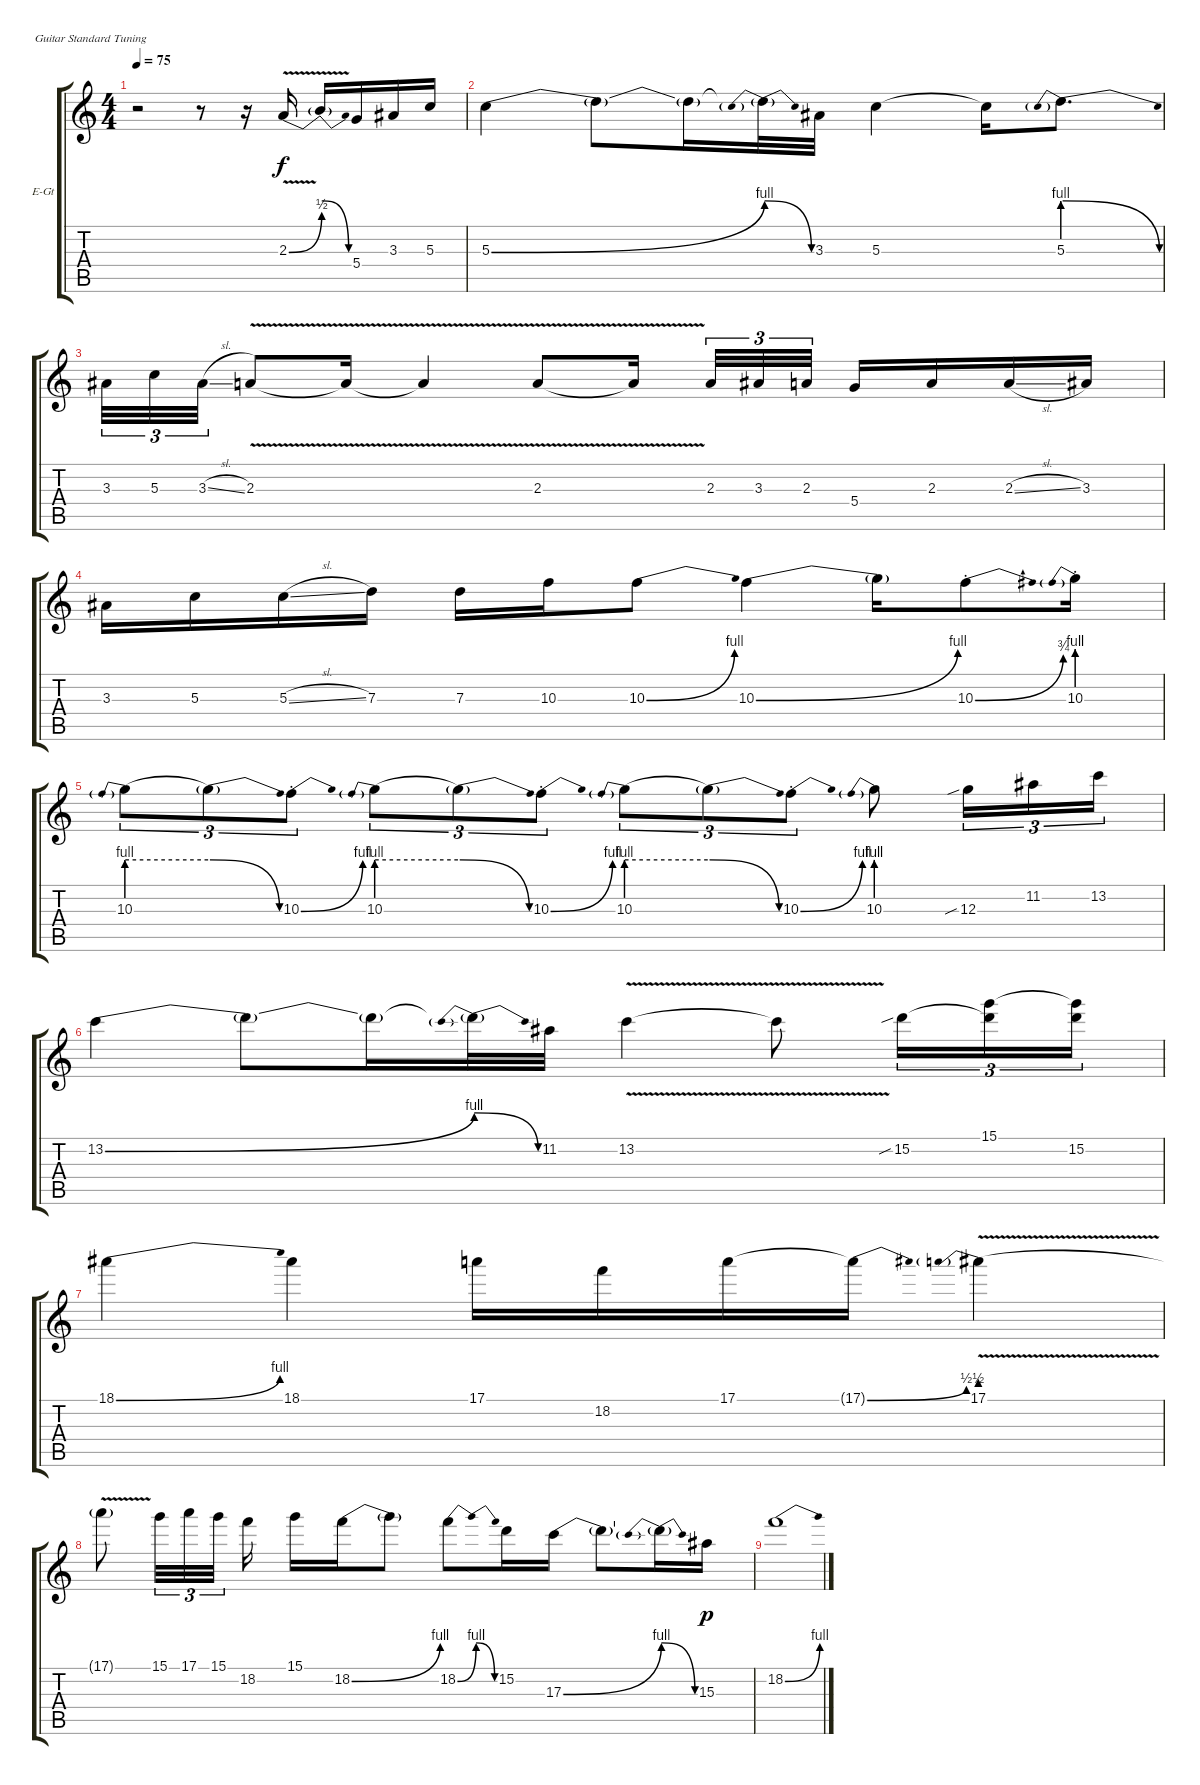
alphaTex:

\defaultSystemsLayout 4
\bracketExtendMode groupsimilarinstruments
\firstSystemTrackNameOrientation horizontal
\otherSystemsTrackNameOrientation horizontal
\track ("Solo" "E-Gt") {instrument overdrivenguitar}
\staff {score tabs}
\tuning (E4 B3 G3 D3 A2 E2)
\ts (4 4)
\tempo 75
\clef g2
\ks c
r.2{dy f instrument overdrivenguitar} r.8 r.16 2.3{be (bend 0 0 13.2 2) v}.16 2.3{be (release 0 4 15 0) v t}.16 5.4.16 3.3.16 5.3.16 |
5.3{be (bend 0 0 15 4)}.4 5.3{t}.8 5.3{t}.16 5.3{be (prebendrelease 0 4 15 0) t}.32 3.3.32 5.3.4 5.3{t}.16 5.3{be (prebendrelease 0 4 55.199999999999996 0)}.8{d} |
3.3.32{tu (3 2)} 5.3.32{tu (3 2)} 3.3{sl}.32{tu (3 2)} 2.3{v}.8 2.3{v t}.16 2.3{v t}.4 2.3{v}.8 2.3{v t}.16 2.3.32{tu (3 2)} 3.3.32{tu (3 2)} 2.3.32{tu (3 2)} 5.4.16 2.3.16 2.3{sl}.16 3.3.16 |
3.3.16 5.3.16 5.3{sl}.16 7.3.16 7.3.16 10.3.16 10.3{be (bend 0 0 15 4)}.8 10.3{be (bend 0 0 15 4)}.4 10.3{t}.16 10.3{be (bend 0 0 13.799999999999999 3) st}.8 10.3{be (prebend 0 4 60 4) st}.16 |
10.3{be (prebend 0 4 60 4)}.8{tu (3 2)} 10.3{be (release 0 4 15 0) t}.8{tu (3 2)} 10.3{be (bend 0 0 15 4) st}.8{tu (3 2)} 10.3{be (prebend 0 4 60 4)}.8{tu (3 2)} 10.3{be (release 0 4 15 0) t}.8{tu (3 2)} 10.3{be (bend 0 0 15 4) st}.8{tu (3 2)} 10.3{be (prebend 0 4 60 4)}.8{tu (3 2)} 10.3{be (release 0 4 15 0) t}.8{tu (3 2)} 10.3{be (bend 0 0 15 4) st}.8{tu (3 2)} 10.3{be (prebend 0 4 60 4)}.8 12.3{sib}.16{tu (3 2)} 11.2.16{tu (3 2)} 13.2.16{tu (3 2)} |
13.2{be (bend 0 0 15 4)}.4 13.2{t}.8 13.2{t}.16 13.2{be (prebendrelease 0 4 15 0) t}.32 11.2.32 13.2{v}.4 13.2{v t}.8 15.2{sib}.16{tu (3 2)} (15.1 15.2{t}).16{tu (3 2)} (15.2 15.1{t}).16{tu (3 2)} |
18.1{be (bend 0 0 7.199999999999999 4)}.4 18.1.4 17.1.16 18.2.16 17.1.16 17.1{be (bend 0 0 31.799999999999997 2) t}.16 17.1{be (prebend 0 2 60 2) v}.4 |
17.1{v t}.8 15.1.32{tu (3 2)} 17.1.32{tu (3 2)} 15.1.32{tu (3 2)} 18.2.16 15.1.16 18.2{be (bend 0 0 15 4)}.16 18.2{t}.8 18.2{be (bendrelease 0 0 10.2 4 20.4 4 30 0)}.8 15.2.16 17.3{be (bend 0 0 15 4)}.16 17.3{t}.8 17.3{be (prebendrelease 0 4 15 0) t}.16 15.3.16{dy p} |
18.2{be (bend 0 0 4.2 4)}.1
